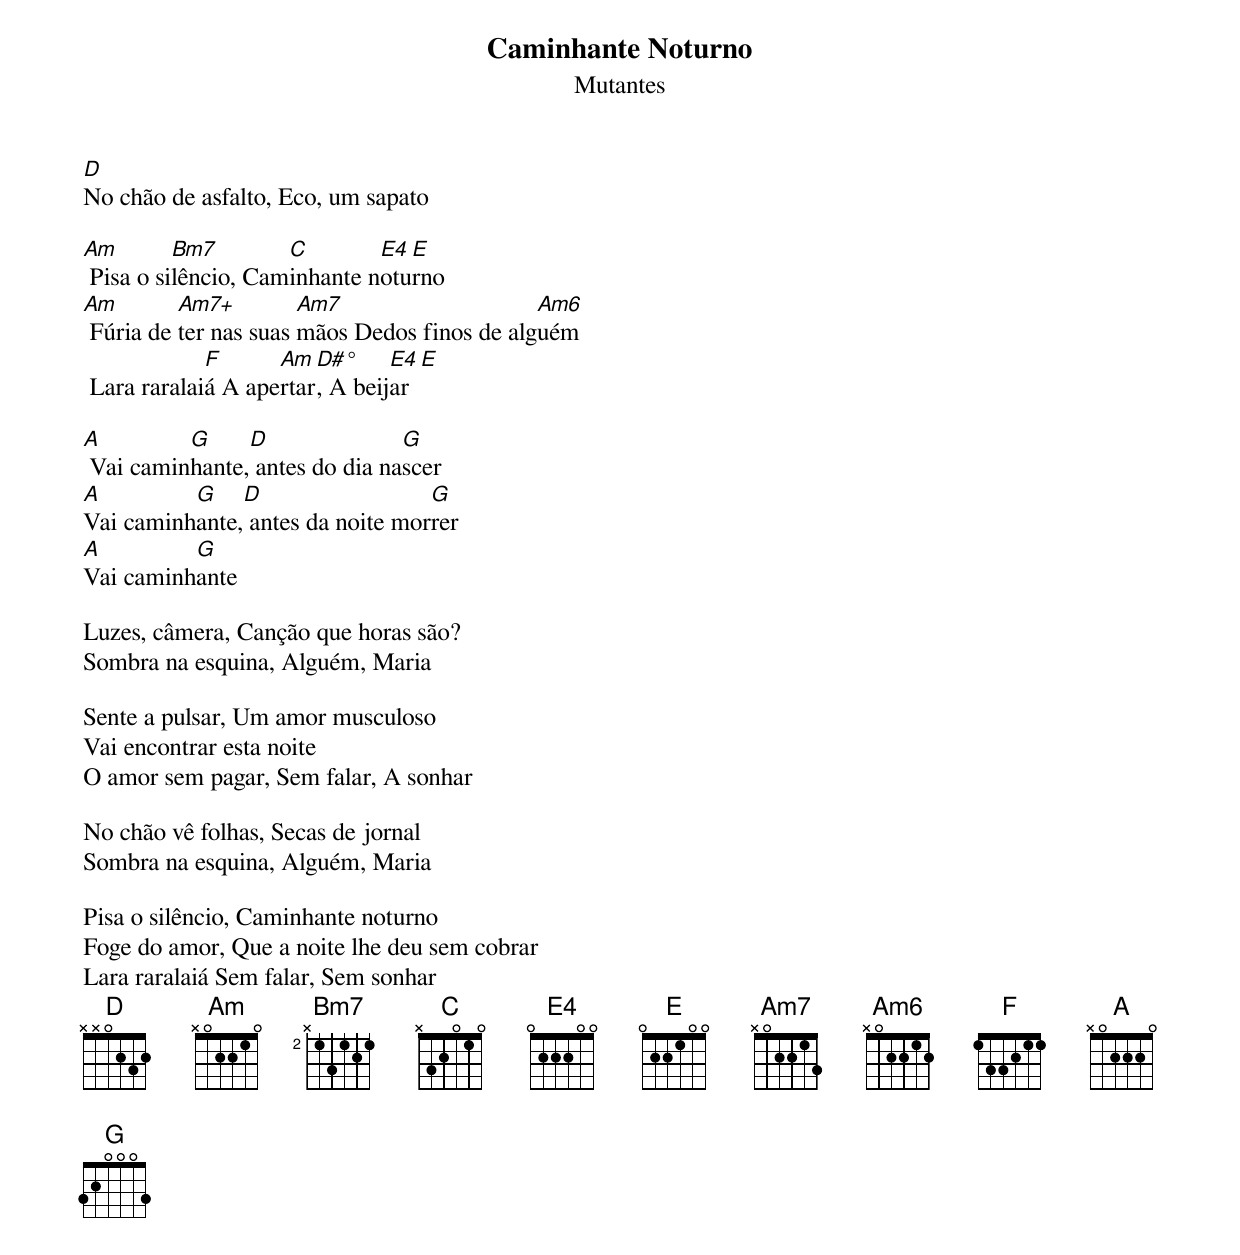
Caminhante Noturno
Mutantes

D
No chão de asfalto, Eco, um sapato

Am        Bm7        C        E4 E
 Pisa o silêncio, Caminhante noturno
Am        Am7+         Am7                    Am6
 Fúria de ter nas suas mãos Dedos finos de alguém
             F      Am  D#°     E4 E
 Lara raralaiá A apertar, A beijar

A         G     D               G
 Vai caminhante, antes do dia nascer
A         G    D                  G
Vai caminhante, antes da noite morrer
A         G
Vai caminhante

Luzes, câmera, Canção que horas são?
Sombra na esquina, Alguém, Maria

Sente a pulsar, Um amor musculoso
Vai encontrar esta noite
O amor sem pagar, Sem falar, A sonhar

No chão vê folhas, Secas de jornal
Sombra na esquina, Alguém, Maria

Pisa o silêncio, Caminhante noturno
Foge do amor, Que a noite lhe deu sem cobrar
Lara raralaiá Sem falar, Sem sonhar
